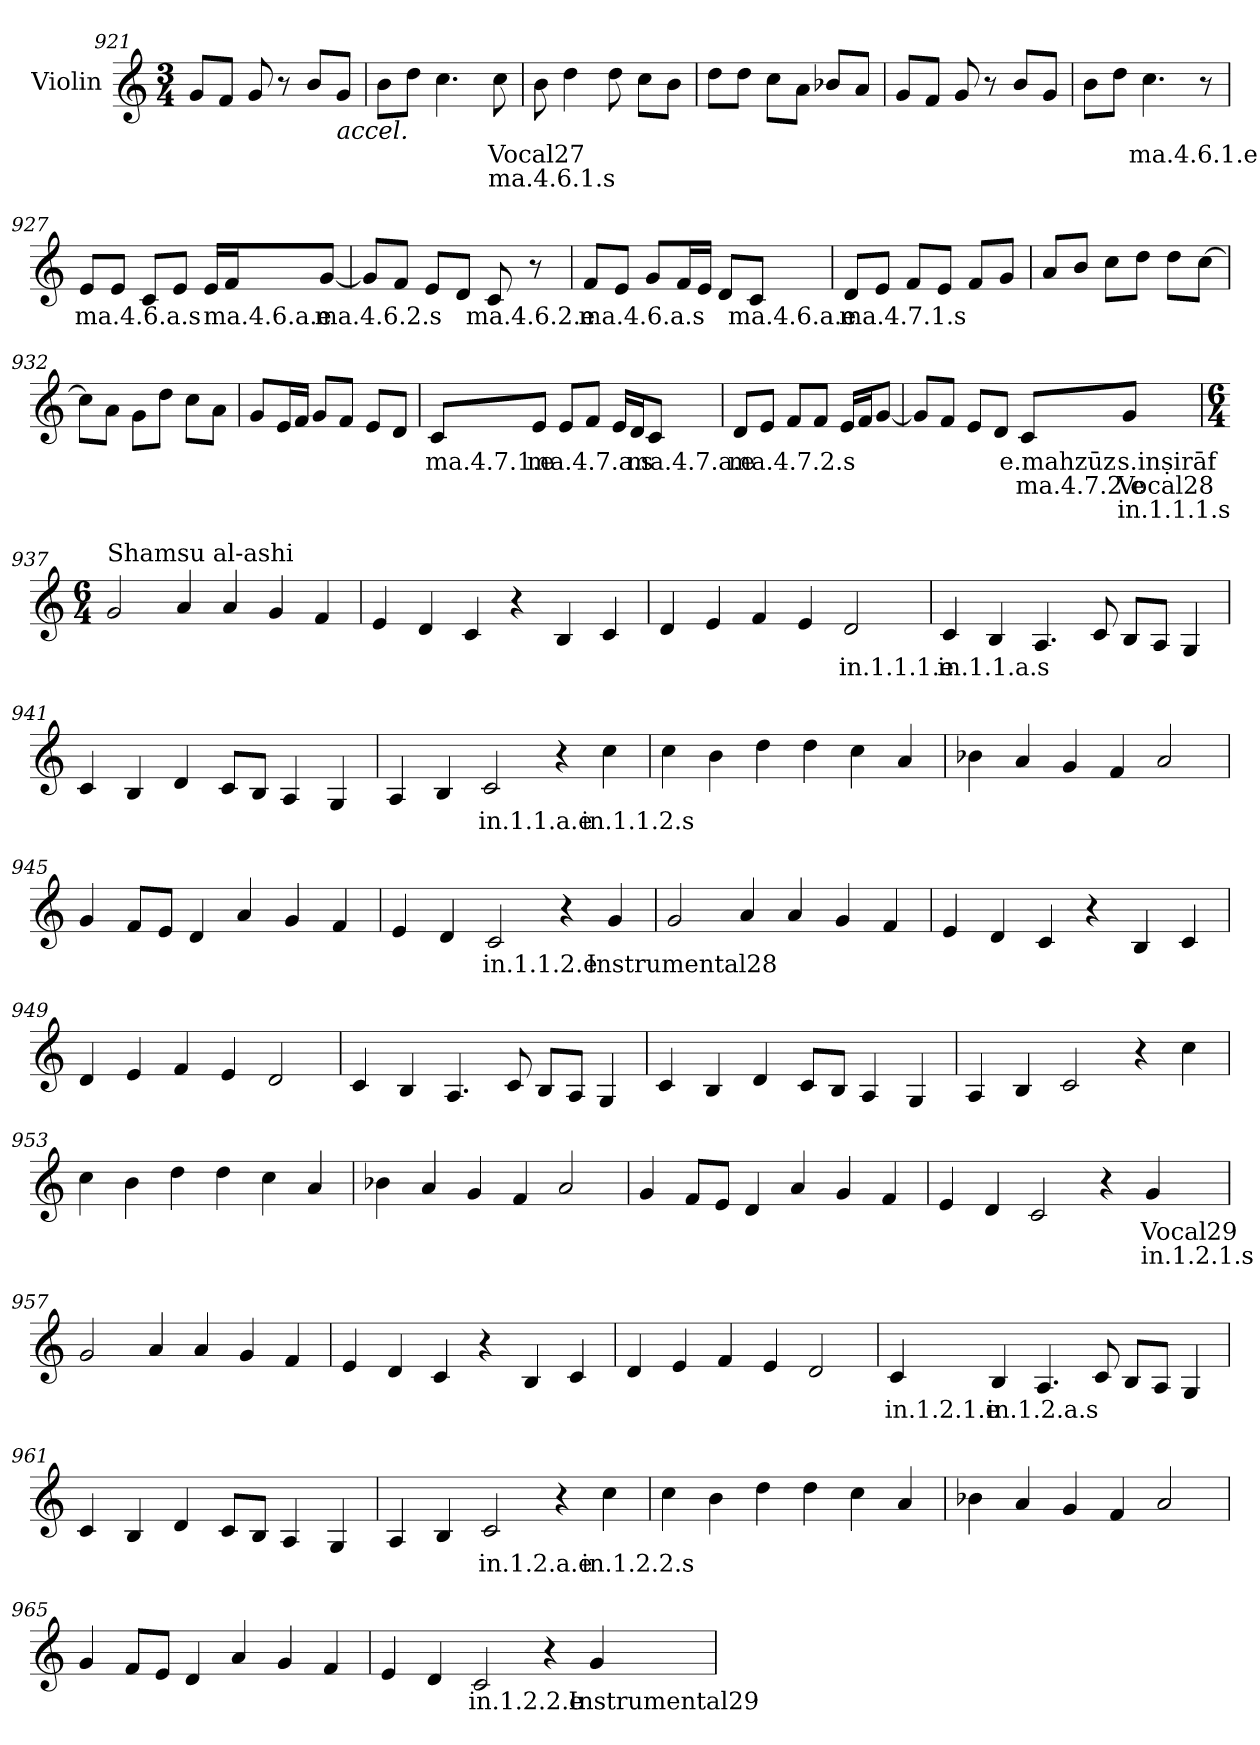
**kern	**text	**text	**text
*part1	*part1	*part1	*part1
*staff1	*staff1	*staff1	*staff1
*I"Violin	*	*	*
!!LO:PB:g=z
*clefG2	*	*	*
*k[]	*	*	*
*M3/4	*	*	*
=921	=921	=921	=921
8g/L	.	.	.
8f/J	.	.	.
8g/	.	.	.
8r	.	.	.
8b/L	.	.	.
!LO:TX:b:i:t=accel.	!	!	!
8g/J	.	.	.
=922	=922	=922	=922
8b\L	.	.	.
8dd\J	.	.	.
4.cc\	.	.	.
!	!LO:LY:b	!LO:LY:b	!
8cc\	Vocal27	ma.4.6.1.s	.
=923	=923	=923	=923
8b\	.	.	.
4dd\	.	.	.
8dd\	.	.	.
8cc\L	.	.	.
8b\J	.	.	.
=924	=924	=924	=924
8dd\L	.	.	.
8dd\J	.	.	.
8cc\L	.	.	.
8a\J	.	.	.
8b-X/L	.	.	.
8a/J	.	.	.
=925	=925	=925	=925
8g/L	.	.	.
8f/J	.	.	.
8g/	.	.	.
8r	.	.	.
8b/L	.	.	.
8g/J	.	.	.
!!LO:LB:g=z
=926	=926	=926	=926
8b\L	.	.	.
8dd\J	.	.	.
!	!LO:LY:b	!	!
4.cc\	ma.4.6.1.e	.	.
8r	.	.	.
!!LO:LB:g=z
=927	=927	=927	=927
!	!LO:LY:b	!	!
8e/L	ma.4.6.a.s	.	.
8e/J	.	.	.
8c/L	.	.	.
8e/J	.	.	.
16e/LL	.	.	.
!	!LO:LY:b	!	!
16f/J	ma.4.6.a.e	.	.
!	!LO:LY:b	!	!
[8g/J	ma.4.6.2.s	.	.
=928	=928	=928	=928
8g/L]	.	.	.
8f/J	.	.	.
8e/L	.	.	.
8d/J	.	.	.
!	!LO:LY:b	!	!
8c/	ma.4.6.2.e	.	.
8r	.	.	.
!!LO:LB:g=z
=929	=929	=929	=929
!	!LO:LY:b	!	!
8f/L	ma.4.6.a.s	.	.
8e/J	.	.	.
8g/L	.	.	.
16f/L	.	.	.
16e/JJ	.	.	.
8d/L	.	.	.
!	!LO:LY:b	!	!
8c/J	ma.4.6.a.e	.	.
=930	=930	=930	=930
!	!LO:LY:b	!	!
8d/L	ma.4.7.1.s	.	.
8e/J	.	.	.
8f/L	.	.	.
8e/J	.	.	.
8f/L	.	.	.
8g/J	.	.	.
=931	=931	=931	=931
8a/L	.	.	.
8b/J	.	.	.
8cc\L	.	.	.
8dd\J	.	.	.
8dd\L	.	.	.
[8cc\J	.	.	.
=932	=932	=932	=932
8cc\L]	.	.	.
8a\J	.	.	.
8g\L	.	.	.
8dd\J	.	.	.
8cc\L	.	.	.
8a\J	.	.	.
!!LO:LB:g=z
=933	=933	=933	=933
8g/L	.	.	.
16e/L	.	.	.
16f/JJ	.	.	.
8g/L	.	.	.
8f/J	.	.	.
8e/L	.	.	.
8d/J	.	.	.
=934	=934	=934	=934
!	!LO:LY:b	!	!
8c/L	ma.4.7.1.e	.	.
!	!LO:LY:b	!	!
8e/J	ma.4.7.a.s	.	.
8e/L	.	.	.
8f/J	.	.	.
16e/LL	.	.	.
16d/J	.	.	.
!	!LO:LY:b	!	!
8c/J	ma.4.7.a.e	.	.
=935	=935	=935	=935
!	!LO:LY:b	!	!
8d/L	ma.4.7.2.s	.	.
8e/J	.	.	.
8f/L	.	.	.
8f/J	.	.	.
16e/LL	.	.	.
16f/J	.	.	.
[8g/J	.	.	.
!!LO:LB:g=z
=936	=936	=936	=936
8g/L]	.	.	.
8f/J	.	.	.
8e/L	.	.	.
8d/J	.	.	.
!	!LO:LY:b	!LO:LY:b	!
8c/L	e.mahzūz	ma.4.7.2.e	.
!	!LO:LY:b	!LO:LY:b	!LO:LY:b
8g/J	s.inṣirāf	Vocal28	in.1.1.1.s
=937	=937	=937	=937
*M6/4	*	*	*
*MM120	*	*	*
!LO:TX:a:t=Shamsu al-ashi	!	!	!
2g/	.	.	.
4a/	.	.	.
4a/	.	.	.
4g/	.	.	.
4f/	.	.	.
!!LO:LB:g=z
=938	=938	=938	=938
4e/	.	.	.
4d/	.	.	.
4c/	.	.	.
4r	.	.	.
4B/	.	.	.
4c/	.	.	.
=939	=939	=939	=939
4d/	.	.	.
4e/	.	.	.
4f/	.	.	.
4e/	.	.	.
!	!LO:LY:b	!	!
2d/	in.1.1.1.e	.	.
!!LO:LB:g=z
=940	=940	=940	=940
!	!LO:LY:b	!	!
4c/	in.1.1.a.s	.	.
4B/	.	.	.
4.A/	.	.	.
8c/	.	.	.
8B/L	.	.	.
8A/J	.	.	.
4G/	.	.	.
=941	=941	=941	=941
4c/	.	.	.
4B/	.	.	.
4d/	.	.	.
8c/L	.	.	.
8B/J	.	.	.
4A/	.	.	.
4G/	.	.	.
=942	=942	=942	=942
4A/	.	.	.
4B/	.	.	.
!	!LO:LY:b	!	!
2c/	in.1.1.a.e	.	.
4r	.	.	.
!	!LO:LY:b	!	!
4cc\	in.1.1.2.s	.	.
!!LO:LB:g=z
=943	=943	=943	=943
4cc\	.	.	.
4b\	.	.	.
4dd\	.	.	.
4dd\	.	.	.
4cc\	.	.	.
4a/	.	.	.
!!LO:PB:g=z
=944	=944	=944	=944
4b-X\	.	.	.
4a/	.	.	.
4g/	.	.	.
4f/	.	.	.
2a/	.	.	.
=945	=945	=945	=945
4g/	.	.	.
8f/L	.	.	.
8e/J	.	.	.
4d/	.	.	.
4a/	.	.	.
4g/	.	.	.
4f/	.	.	.
=946	=946	=946	=946
4e/	.	.	.
4d/	.	.	.
!	!LO:LY:b	!	!
2c/	in.1.1.2.e	.	.
4r	.	.	.
!	!LO:LY:b	!	!
4g/	Instrumental28	.	.
=947	=947	=947	=947
2g/	.	.	.
4a/	.	.	.
4a/	.	.	.
4g/	.	.	.
4f/	.	.	.
!!LO:LB:g=z
=948	=948	=948	=948
4e/	.	.	.
4d/	.	.	.
4c/	.	.	.
4r	.	.	.
4B/	.	.	.
4c/	.	.	.
=949	=949	=949	=949
4d/	.	.	.
4e/	.	.	.
4f/	.	.	.
4e/	.	.	.
2d/	.	.	.
=950	=950	=950	=950
4c/	.	.	.
4B/	.	.	.
4.A/	.	.	.
8c/	.	.	.
8B/L	.	.	.
8A/J	.	.	.
4G/	.	.	.
=951	=951	=951	=951
4c/	.	.	.
4B/	.	.	.
4d/	.	.	.
8c/L	.	.	.
8B/J	.	.	.
4A/	.	.	.
4G/	.	.	.
=952	=952	=952	=952
4A/	.	.	.
4B/	.	.	.
2c/	.	.	.
4r	.	.	.
4cc\	.	.	.
!!LO:LB:g=z
=953	=953	=953	=953
4cc\	.	.	.
4b\	.	.	.
4dd\	.	.	.
4dd\	.	.	.
4cc\	.	.	.
4a/	.	.	.
=954	=954	=954	=954
4b-X\	.	.	.
4a/	.	.	.
4g/	.	.	.
4f/	.	.	.
2a/	.	.	.
=955	=955	=955	=955
4g/	.	.	.
8f/L	.	.	.
8e/J	.	.	.
4d/	.	.	.
4a/	.	.	.
4g/	.	.	.
4f/	.	.	.
!!LO:LB:g=z
=956	=956	=956	=956
4e/	.	.	.
4d/	.	.	.
2c/	.	.	.
4r	.	.	.
!	!LO:LY:b	!LO:LY:b	!
4g/	Vocal29	in.1.2.1.s	.
=957	=957	=957	=957
2g/	.	.	.
4a/	.	.	.
4a/	.	.	.
4g/	.	.	.
4f/	.	.	.
=958	=958	=958	=958
4e/	.	.	.
4d/	.	.	.
4c/	.	.	.
4r	.	.	.
4B/	.	.	.
4c/	.	.	.
=959	=959	=959	=959
4d/	.	.	.
4e/	.	.	.
4f/	.	.	.
4e/	.	.	.
2d/	.	.	.
!!LO:LB:g=z
=960	=960	=960	=960
!	!LO:LY:b	!	!
4c/	in.1.2.1.e	.	.
!	!LO:LY:b	!	!
4B/	in.1.2.a.s	.	.
4.A/	.	.	.
8c/	.	.	.
8B/L	.	.	.
8A/J	.	.	.
4G/	.	.	.
=961	=961	=961	=961
4c/	.	.	.
4B/	.	.	.
4d/	.	.	.
8c/L	.	.	.
8B/J	.	.	.
4A/	.	.	.
4G/	.	.	.
=962	=962	=962	=962
4A/	.	.	.
4B/	.	.	.
!	!LO:LY:b	!	!
2c/	in.1.2.a.e	.	.
4r	.	.	.
!	!LO:LY:b	!	!
4cc\	in.1.2.2.s	.	.
!!LO:LB:g=z
=963	=963	=963	=963
4cc\	.	.	.
4b\	.	.	.
4dd\	.	.	.
4dd\	.	.	.
4cc\	.	.	.
4a/	.	.	.
!!LO:LB:g=z
=964	=964	=964	=964
4b-X\	.	.	.
4a/	.	.	.
4g/	.	.	.
4f/	.	.	.
2a/	.	.	.
=965	=965	=965	=965
4g/	.	.	.
8f/L	.	.	.
8e/J	.	.	.
4d/	.	.	.
4a/	.	.	.
4g/	.	.	.
4f/	.	.	.
=966	=966	=966	=966
4e/	.	.	.
4d/	.	.	.
!	!LO:LY:b	!	!
2c/	in.1.2.2.e	.	.
4r	.	.	.
!	!LO:LY:b	!	!
4g/	Instrumental29	.	.
=	=	=	=
*-	*-	*-	*-
